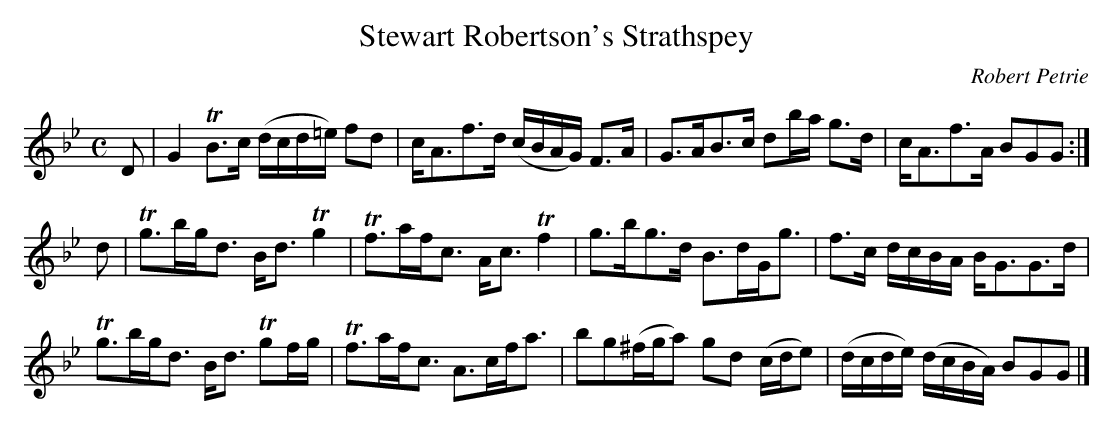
X:1
T:Stewart Robertson's Strathspey
C:Robert Petrie
L:1/8
M:C
K:Gm
D| G2 TB>c   (d/c/d/=e/) fd    | c<Af>d               (c/B/A/G/) F>A|\
   G>AB>c     db/a/      g>d   | c<Af>A                BGG         :|
d|Tg>bg<d     B<d       Tg2    |Tf>af<c                A<c      Tf2 |\
   g>bg>d     B>dG<g           | f>c d/c/B/A/          B<GG>d       |
  Tg>bg<d     B<d       Tgf/g/ |Tf>af<c                A>cf<a       |\
   bg(^f/g/a) gd        (c/d/e)|(d/c/d/e/) (d/c/B/A/)  BGG         |]
